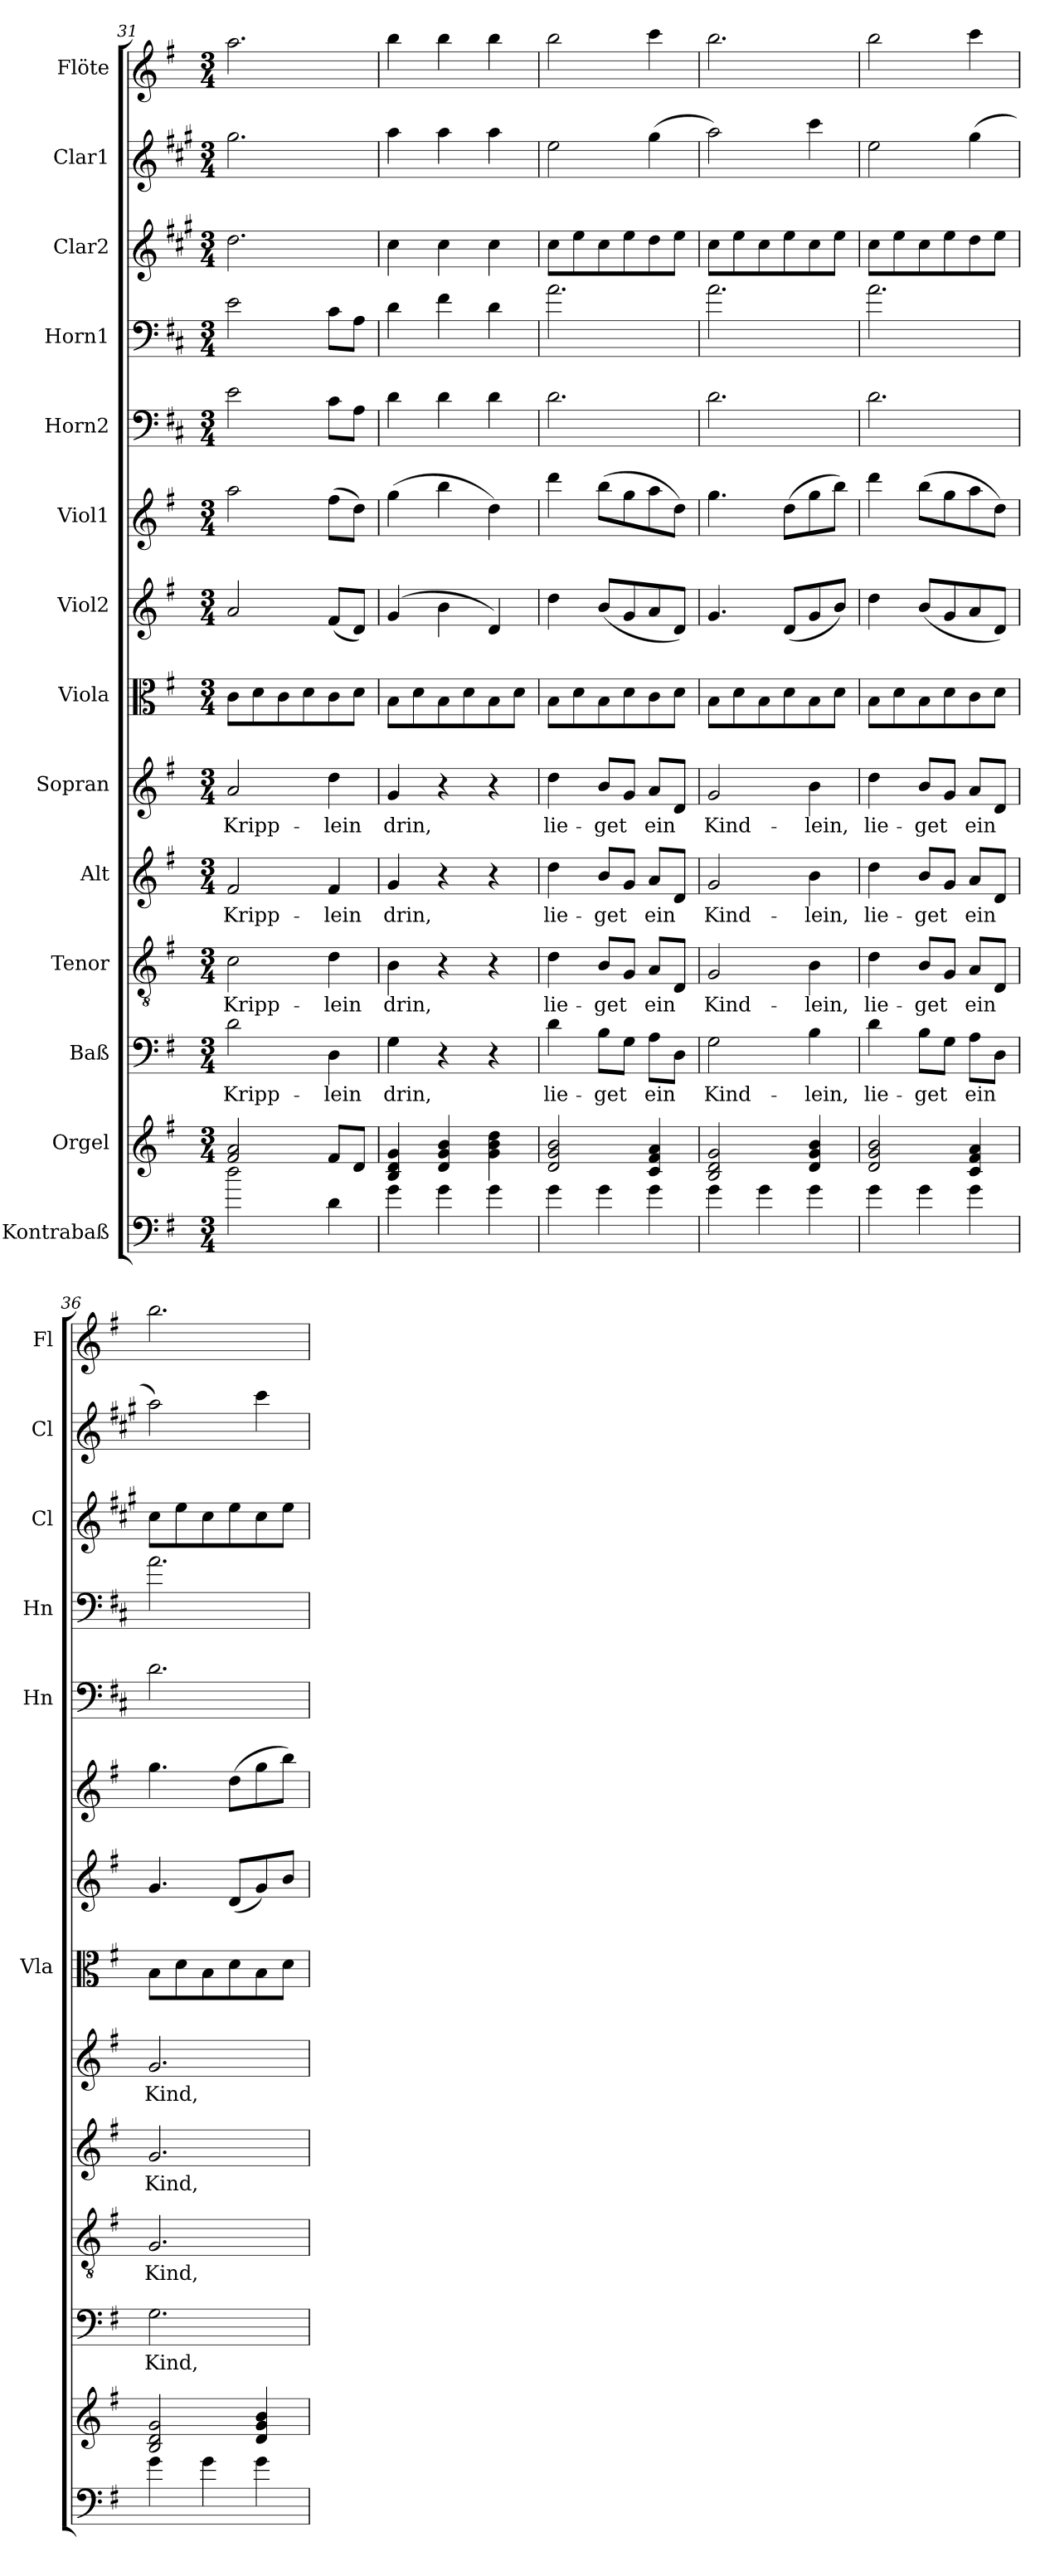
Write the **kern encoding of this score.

**kern	**kern	**kern	**text	**kern	**text	**kern	**text	**kern	**text	**kern	**kern	**kern	**kern	**kern	**kern	**kern	**kern
*part14	*part13	*part12	*part12	*part11	*part11	*part10	*part10	*part9	*part9	*part8	*part7	*part6	*part5	*part4	*part3	*part2	*part1
*staff14	*staff13	*staff12	*staff12	*staff11	*staff11	*staff10	*staff10	*staff9	*staff9	*staff8	*staff7	*staff6	*staff5	*staff4	*staff3	*staff2	*staff1
*I"Kontrabaß	*I"Orgel	*I"Baß	*	*I"Tenor	*	*I"Alt	*	*I"Sopran	*	*I"Viola	*I"Viol2	*I"Viol1	*I"Horn2	*I"Horn1	*I"Clar2	*I"Clar1	*I"Flöte
*	*	*	*	*	*	*	*	*	*	*I'Vla	*	*	*I'Hn	*I'Hn	*I'Cl	*I'Cl	*I'Fl
*clefF4	*clefG2	*clefF4	*	*clefGv2	*	*clefG2	*	*clefG2	*	*clefC3	*clefG2	*clefG2	*clefF4	*clefF4	*clefG2	*clefG2	*clefG2
*ITrd7c12	*	*	*	*	*	*	*	*	*	*	*	*	*ITrd4c7	*ITrd4c7	*ITrd1c2	*ITrd1c2	*
*k[f#]	*k[f#]	*k[f#]	*	*k[f#]	*	*k[f#]	*	*k[f#]	*	*k[f#]	*k[f#]	*k[f#]	*k[f#]	*k[f#]	*k[f#]	*k[f#]	*k[f#]
*G:	*G:	*G:	*	*G:	*	*G:	*	*G:	*	*G:	*G:	*G:	*G:	*G:	*G:	*G:	*G:
*M3/4	*M3/4	*M3/4	*	*M3/4	*	*M3/4	*	*M3/4	*	*M3/4	*M3/4	*M3/4	*M3/4	*M3/4	*M3/4	*M3/4	*M3/4
=31	=31	=31	=31	=31	=31	=31	=31	=31	=31	=31	=31	=31	=31	=31	=31	=31	=31
!	!	!	!LO:LY:b	!	!LO:LY:b	!	!LO:LY:b	!	!LO:LY:b	!	!	!	!	!	!	!	!
2d\	2f#/ 2a/	2d\	Kripp-	2c\	Kripp-	2f#/	Kripp-	2a/	Kripp-	8c\L	2a/	2aa\	2A\	2A\	2.cc\	2.ff#\	2.aa\
.	.	.	.	.	.	.	.	.	.	8d\	.	.	.	.	.	.	.
.	.	.	.	.	.	.	.	.	.	8c\	.	.	.	.	.	.	.
.	.	.	.	.	.	.	.	.	.	8d\	.	.	.	.	.	.	.
!	!	!	!LO:LY:b	!	!LO:LY:b	!	!LO:LY:b	!	!LO:LY:b	!	!	!	!	!	!	!	!
4D\	8f#/L	4D\	-lein	4d\	-lein	4f#/	-lein	4dd\	-lein	8c\	(<8f#/L	(>8ff#\L	8F#\L	8F#\L	.	.	.
.	8d/J	.	.	.	.	.	.	.	.	8d\J	8d/J)	8dd\J)	8D\J	8D\J	.	.	.
=32	=32	=32	=32	=32	=32	=32	=32	=32	=32	=32	=32	=32	=32	=32	=32	=32	=32
!	!	!	!LO:LY:b	!	!LO:LY:b	!	!LO:LY:b	!	!LO:LY:b	!	!	!	!	!	!	!	!
4G\	4B/ 4d/ 4g/	4G\	drin,	4B\	drin,	4g/	drin,	4g/	drin,	8B\L	(4g/	(>4gg\	4G\	4G\	4b\	4gg\	4bb\
.	.	.	.	.	.	.	.	.	.	8d\	.	.	.	.	.	.	.
4G\	4d/ 4g/ 4b/	4r	.	4r	.	4r	.	4r	.	8B\	4b\	4bb\	4G\	4B\	4b\	4gg\	4bb\
.	.	.	.	.	.	.	.	.	.	8d\	.	.	.	.	.	.	.
4G\	4g\ 4b\ 4dd\	4r	.	4r	.	4r	.	4r	.	8B\	4d/)	4dd\)	4G\	4G\	4b\	4gg\	4bb\
.	.	.	.	.	.	.	.	.	.	8d\J	.	.	.	.	.	.	.
!!LO:PB:g=z
=33	=33	=33	=33	=33	=33	=33	=33	=33	=33	=33	=33	=33	=33	=33	=33	=33	=33
!	!	!	!LO:LY:b	!	!LO:LY:b	!	!LO:LY:b	!	!LO:LY:b	!	!	!	!	!	!	!	!
4G\	2d/ 2g/ 2b/	4d\	lie-	4d\	lie-	4dd\	lie-	4dd\	lie-	8B\L	4dd\	4ddd\	2.G\	2.d\	8b\L	2dd\	2bb\
.	.	.	.	.	.	.	.	.	.	8d\	.	.	.	.	8dd\	.	.
!	!	!	!LO:LY:b	!	!LO:LY:b	!	!LO:LY:b	!	!LO:LY:b	!	!	!	!	!	!	!	!
4G\	.	8B\L	-get	8B/L	-get	8b/L	-get	8b/L	-get	8B\	(<8b/L	(>8bb\L	.	.	8b\	.	.
.	.	8G\J	.	8G/J	.	8g/J	.	8g/J	.	8d\	8g/	8gg\	.	.	8dd\	.	.
!	!	!	!LO:LY:b	!	!LO:LY:b	!	!LO:LY:b	!	!LO:LY:b	!	!	!	!	!	!	!	!
4G\	4c/ 4f#/ 4a/	8A\L	ein	8A/L	ein	8a/L	ein	8a/L	ein	8c\	8a/	8aa\	.	.	8cc\	(>4ff#\	4ccc\
.	.	8D\J	.	8D/J	.	8d/J	.	8d/J	.	8d\J	8d/J)	8dd\J)	.	.	8dd\J	.	.
=34	=34	=34	=34	=34	=34	=34	=34	=34	=34	=34	=34	=34	=34	=34	=34	=34	=34
!	!	!	!LO:LY:b	!	!LO:LY:b	!	!LO:LY:b	!	!LO:LY:b	!	!	!	!	!	!	!	!
4G\	2B/ 2d/ 2g/	2G\	Kind-	2G/	Kind-	2g/	Kind-	2g/	Kind-	8B\L	4.g/	4.gg\	2.G\	2.d\	8b\L	2gg\)	2.bb\
.	.	.	.	.	.	.	.	.	.	8d\	.	.	.	.	8dd\	.	.
4G\	.	.	.	.	.	.	.	.	.	8B\	.	.	.	.	8b\	.	.
.	.	.	.	.	.	.	.	.	.	8d\	(<8d/L	(>8dd\L	.	.	8dd\	.	.
!	!	!	!LO:LY:b	!	!LO:LY:b	!	!LO:LY:b	!	!LO:LY:b	!	!	!	!	!	!	!	!
4G\	4d/ 4g/ 4b/	4B\	-lein,	4B\	-lein,	4b\	-lein,	4b\	-lein,	8B\	8g/	8gg\	.	.	8b\	4bb\	.
.	.	.	.	.	.	.	.	.	.	8d\J	8b/J)	8bb\J)	.	.	8dd\J	.	.
=35	=35	=35	=35	=35	=35	=35	=35	=35	=35	=35	=35	=35	=35	=35	=35	=35	=35
!	!	!	!LO:LY:b	!	!LO:LY:b	!	!LO:LY:b	!	!LO:LY:b	!	!	!	!	!	!	!	!
4G\	2d/ 2g/ 2b/	4d\	lie-	4d\	lie-	4dd\	lie-	4dd\	lie-	8B\L	4dd\	4ddd\	2.G\	2.d\	8b\L	2dd\	2bb\
.	.	.	.	.	.	.	.	.	.	8d\	.	.	.	.	8dd\	.	.
!	!	!	!LO:LY:b	!	!LO:LY:b	!	!LO:LY:b	!	!LO:LY:b	!	!	!	!	!	!	!	!
4G\	.	8B\L	-get	8B/L	-get	8b/L	-get	8b/L	-get	8B\	(<8b/L	(>8bb\L	.	.	8b\	.	.
.	.	8G\J	.	8G/J	.	8g/J	.	8g/J	.	8d\	8g/	8gg\	.	.	8dd\	.	.
!	!	!	!LO:LY:b	!	!LO:LY:b	!	!LO:LY:b	!	!LO:LY:b	!	!	!	!	!	!	!	!
4G\	4c/ 4f#/ 4a/	8A\L	ein	8A/L	ein	8a/L	ein	8a/L	ein	8c\	8a/	8aa\	.	.	8cc\	(>4ff#\	4ccc\
.	.	8D\J	.	8D/J	.	8d/J	.	8d/J	.	8d\J	8d/J)	8dd\J)	.	.	8dd\J	.	.
=36	=36	=36	=36	=36	=36	=36	=36	=36	=36	=36	=36	=36	=36	=36	=36	=36	=36
!	!	!	!LO:LY:b	!	!LO:LY:b	!	!LO:LY:b	!	!LO:LY:b	!	!	!	!	!	!	!	!
4G\	2B/ 2d/ 2g/	2.G\	Kind,	2.G/	Kind,	2.g/	Kind,	2.g/	Kind,	8B\L	4.g/	4.gg\	2.G\	2.d\	8b\L	2gg\)	2.bb\
.	.	.	.	.	.	.	.	.	.	8d\	.	.	.	.	8dd\	.	.
4G\	.	.	.	.	.	.	.	.	.	8B\	.	.	.	.	8b\	.	.
.	.	.	.	.	.	.	.	.	.	8d\	(<8d/L	(>8dd\L	.	.	8dd\	.	.
4G\	4d/ 4g/ 4b/	.	.	.	.	.	.	.	.	8B\	8g/)	8gg\	.	.	8b\	4bb\	.
.	.	.	.	.	.	.	.	.	.	8d\J	8b/J	8bb\J)	.	.	8dd\J	.	.
=	=	=	=	=	=	=	=	=	=	=	=	=	=	=	=	=	=
*-	*-	*-	*-	*-	*-	*-	*-	*-	*-	*-	*-	*-	*-	*-	*-	*-	*-
